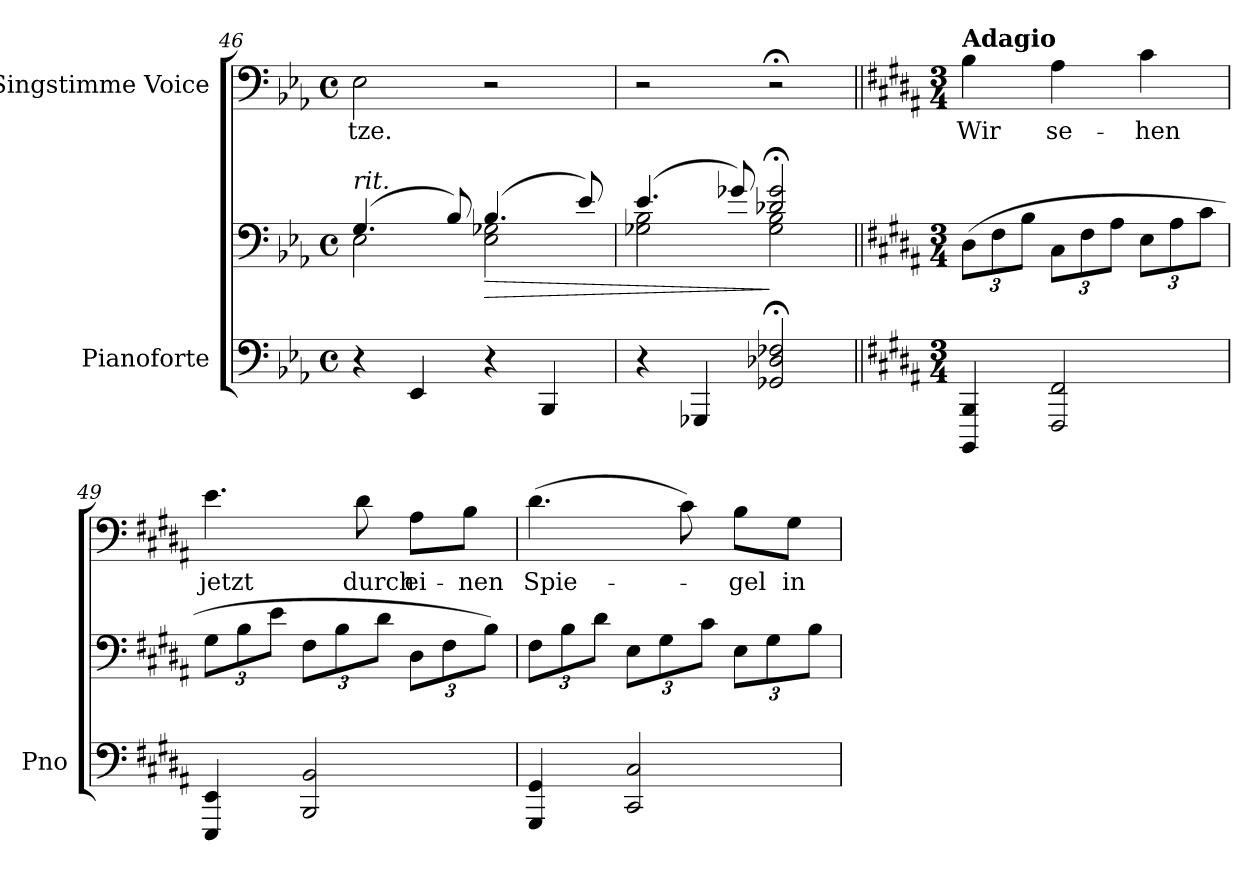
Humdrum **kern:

**kern	**kern	**dynam	**kern	**text
*part2	*part2	*part2	*part1	*part1
*staff3	*staff2	*staff2/3	*staff1	*staff1
*I"Pianoforte	*	*	*I"Singstimme Voice	*
*I'Pno	*	*	*	*
*clefF4	*clefF4	*	*clefF4	*
*k[b-e-a-]	*k[b-e-a-]	*	*k[b-e-a-]	*
*M4/4	*M4/4	*	*M4/4	*
*met(c)	*met(c)	*	*met(c)	*
=46	=46	=46	=46	=46
*	*^	*	*	*
!	!LO:TX:i:t=rit.	!	!	!	!
4r	(4.G/	2E-\	.	2E-\	-tze.
4EE-/	.	.	.	.	.
.	8B-/)	.	.	.	.
!	!	!	!LO:HP:b	!	!
4r	(4.B-/	2E-\ 2G-X\	>	2r	.
4BBB-/	.	.	.	.	.
.	8e-/)	.	.	.	.
=47	=47	=47	=47	=47	=47
4r	(4.e-/	2G-X\ 2B-\	.	2r	.
4GGG-X/	.	.	.	.	.
.	8g-X/)	.	.	.	.
2GG-X/;< 2D-X/;< 2F-X/;<	2d-X/;< 2g-/;<	2G-\ 2B-\	]	2r;<	.
*	*v	*v	*	*	*
=48||	=48||	=48||	=48||	=48||
*k[f#c#g#d#a#]	*k[f#c#g#d#a#]	*	*k[f#c#g#d#a#]	*
*M3/4	*M3/4	*	*M3/4	*
*	*Xbrackettup	*	*	*
*	*^	*	*	*
!	!	!	!	!LO:TX:a:B:t=Adagio	!
!	!	!	!LO:DY:b	!	!
!	!	!	!LO:DY:n=1:b	!	!
*	*v	*v	*	*	*
4BBBB/ 4BBB/	(>12D#\L	p other-dynamics	4B\	Wir
.	12F#\	.	.	.
.	12B\J	.	.	.
2FFF#/ 2FF#/	12C#\L	.	4A#\	se-
.	12F#\	.	.	.
.	12A#\J	.	.	.
.	12E\L	.	4c#\	-hen
.	12A#\	.	.	.
.	12c#\J	.	.	.
=49	=49	=49	=49	=49
4EEE/ 4EE/	12G#\L	.	4.e\	jetzt
.	12B\	.	.	.
.	12e\J	.	.	.
2BBB/ 2BB/	12F#\L	.	.	.
.	12B\	.	.	.
.	.	.	8d#\	durch
.	12d#\J	.	.	.
.	12D#\L	.	8A#\L	ei-
.	12F#\	.	.	.
.	.	.	8B\J	-nen
.	12B\J)	.	.	.
=50	=50	=50	=50	=50
4GGG#/ 4GG#/	12F#\L	.	(4.d#\	Spie-
.	12B\	.	.	.
.	12d#\J	.	.	.
2CC#/ 2C#/	12E\L	.	.	.
.	12G#\	.	.	.
.	.	.	8c#\)	.
.	12c#\J	.	.	.
.	12E\L	.	8B\L	-gel
.	12G#\	.	.	.
.	.	.	8G#\J	in
.	12B\J	.	.	.
=	=	=	=	=
*-	*-	*-	*-	*-
